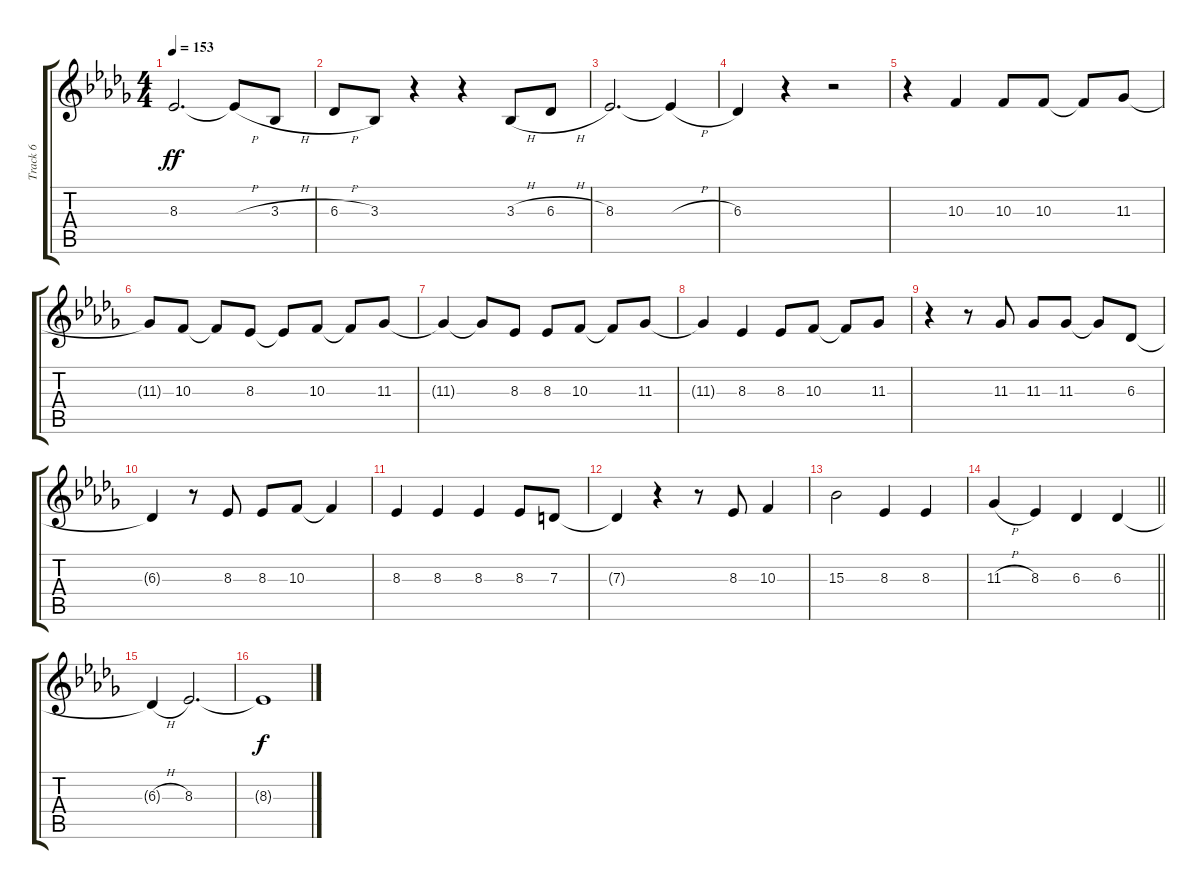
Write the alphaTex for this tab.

\track ("Track 6" "Track 6") {solo instrument lead2sawtooth}
\staff {score tabs}
\tuning (E4 B3 G3 D3 A2 E2) {hide}
\ts (4 4)
\tempo 153
\clef g2
\ks db
8.3.2{d dy ff volume 9} 8.3{h t}.8 3.3{h}.8 |
6.3{h}.8 3.3.8 r.4 r.4 3.3{h}.8 6.3{h}.8 |
8.3.2{d} 8.3{h t}.4 |
6.3.4 r.4 r.2 |
r.4 10.3.4 10.3.8 10.3.8 10.3{t}.8 11.3.8 |
11.3{t}.8 10.3.8 10.3{t}.8 8.3.8 8.3{t}.8 10.3.8 10.3{t}.8 11.3.8 |
11.3{t}.4 11.3{t}.8 8.3.8 8.3.8 10.3.8 10.3{t}.8 11.3.8 |
11.3{t}.4 8.3.4 8.3.8 10.3.8 10.3{t}.8 11.3.8 |
r.4 r.8 11.3.8 11.3.8 11.3.8 11.3{t}.8 6.3.8 |
6.3{t}.4 r.8 8.3.8 8.3.8 10.3.8 10.3{t}.4 |
8.3.4 8.3.4 8.3.4 8.3.8 7.3.8 |
7.3{t}.4 r.4 r.8 8.3.8 10.3.4 |
15.3.2 8.3.4 8.3.4 |
\barLineRight lightlight
11.3{h}.4 8.3.4 6.3.4 6.3.4 |
6.3{h t}.4 8.3.2{d} |
8.3{t}.1{dy f}
